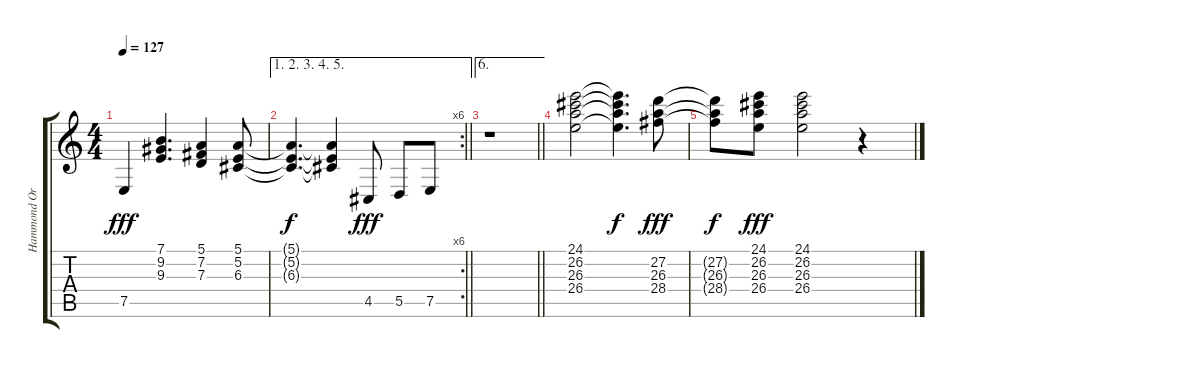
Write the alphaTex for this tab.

\track ("Hammond Organ" "Hammond Or") {instrument drawbarorgan}
\staff {score tabs}
\tuning (E4 B3 G3 D3 A2 E2) {hide}
\ts (4 4)
\tempo 127
\clef g2
\ks c
7.5.4{dy fff} (7.1 9.2 9.3).4{d} (5.1 7.2 7.3).4 (5.1 5.2 6.3).8 |
\ae (1 2 3 4 5)
\rc 6
\barLineRight lightlight
(5.1{t} 5.2{t} 6.3{t}).4{d dy f} (5.1{t} 5.2{t} 6.3{t}).4 4.5.8{dy fff} 5.5.8 7.5.8 |
\ae 6
\barLineRight lightlight
r.1 |
(24.1 26.2 26.3 26.4).2 (24.1{t} 26.2{t} 26.3{t} 26.4{t}).4{d dy f} (27.2 26.3 28.4).8{dy fff} |
(27.2{t} 26.3{t} 28.4{t}).8{dy f} (24.1 26.2 26.3 26.4).8{dy fff} (24.1 26.2 26.3 26.4).2 r.4
